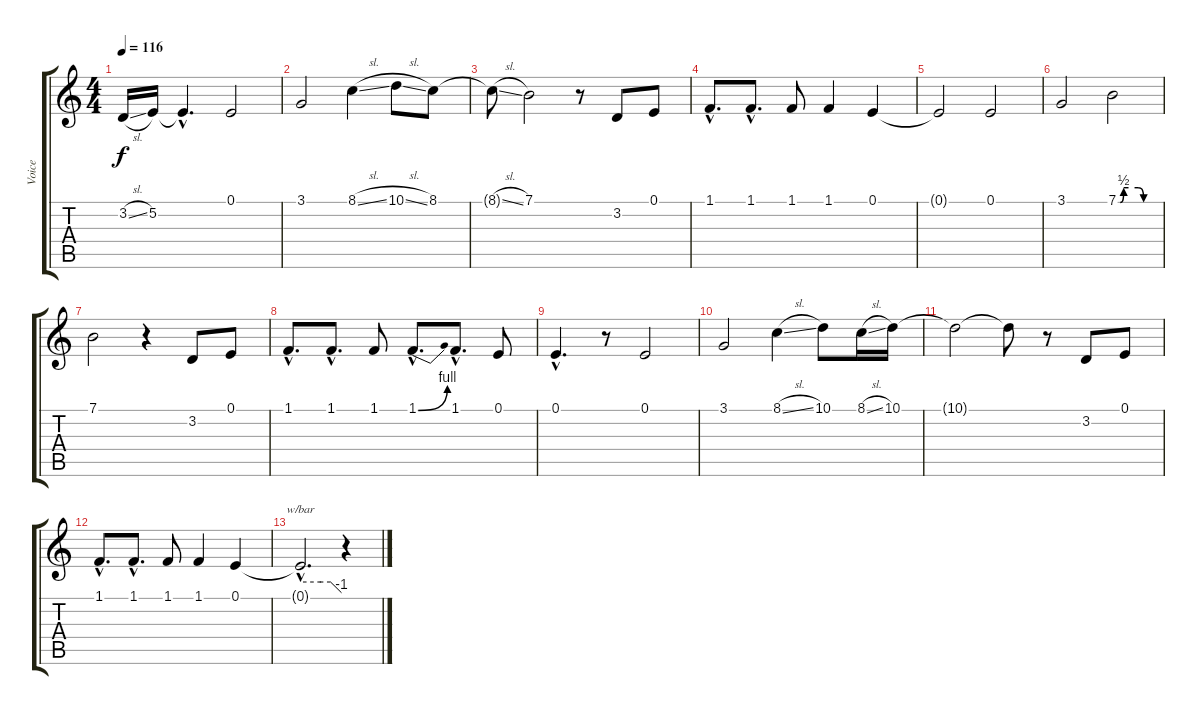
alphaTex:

\track ("Voice" "Voice") {instrument flute}
\staff {score tabs}
\tuning (E4 B3 G3 D3 A2 E2) {hide}
\ts (4 4)
\tempo 116
\clef g2
\ks c
3.2{sl}.16{dy f} 5.2.16 5.2{hac t}.4{d} 0.1.2 |
3.1.2 8.1{sl}.4 10.1{sl}.8 8.1.8 |
8.1{sl t}.8 7.1.2 r.8 3.2.8 0.1.8 |
1.1{hac}.8{d} 1.1{hac}.8{d} 1.1.8 1.1.4 0.1.4 |
0.1{t}.2 0.1.2 |
3.1.2 7.1{be (custom 0 0 3 0 8 2 15 2 29 2 37 0 60 0)}.2 |
7.1.2 r.4 3.2.8 0.1.8 |
1.1{hac}.8{d} 1.1{hac}.8{d} 1.1.8 1.1{be (bend 0 0 60 4) hac}.8{d} 1.1{hac}.8{d} 0.1.8 |
0.1{hac}.4{d} r.8 0.1.2 |
3.1.2 8.1{sl}.4 10.1.8 8.1{sl}.16 10.1.16 |
10.1{t}.2 10.1{t}.8 r.8 3.2.8 0.1.8 |
1.1{hac}.8{d} 1.1{hac}.8{d} 1.1.8 1.1.4 0.1.4 |
0.1{hac t}.2{d tbe (custom default 0 0 30 0 44 0 60 -4)} r.4
